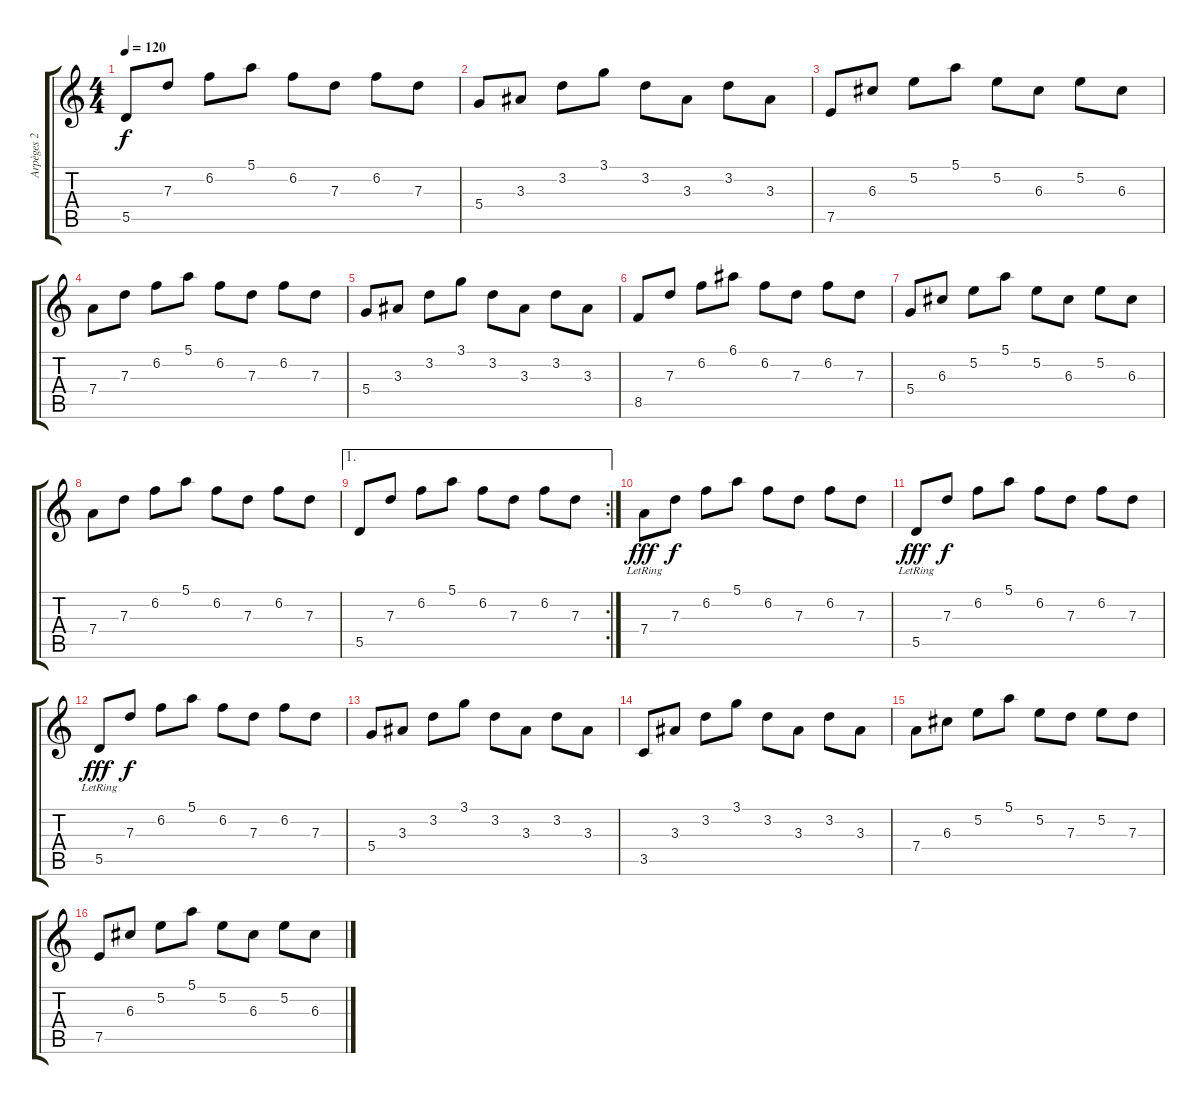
\track ("Arpèges 2" "Arpèges 2") {instrument acousticguitarsteel}
\staff {score tabs}
\tuning (E4 B3 G3 D3 A2 E2) {hide}
\ts (4 4)
\tempo 120
\clef g2
\ks c
5.5.8{dy f} 7.3.8 6.2.8 5.1.8 6.2.8 7.3.8 6.2.8 7.3.8 |
5.4.8 3.3.8 3.2.8 3.1.8 3.2.8 3.3.8 3.2.8 3.3.8 |
7.5.8 6.3.8 5.2.8 5.1.8 5.2.8 6.3.8 5.2.8 6.3.8 |
7.4.8 7.3.8 6.2.8 5.1.8 6.2.8 7.3.8 6.2.8 7.3.8 |
5.4.8 3.3.8 3.2.8 3.1.8 3.2.8 3.3.8 3.2.8 3.3.8 |
8.5.8 7.3.8 6.2.8 6.1.8 6.2.8 7.3.8 6.2.8 7.3.8 |
5.4.8 6.3.8 5.2.8 5.1.8 5.2.8 6.3.8 5.2.8 6.3.8 |
7.4.8 7.3.8 6.2.8 5.1.8 6.2.8 7.3.8 6.2.8 7.3.8 |
\ae 1
\rc 2
5.5.8 7.3.8 6.2.8 5.1.8 6.2.8 7.3.8 6.2.8 7.3.8 |
7.4{lr}.8{dy fff} 7.3.8{dy f} 6.2.8 5.1.8 6.2.8 7.3.8 6.2.8 7.3.8 |
5.5{lr}.8{dy fff} 7.3.8{dy f} 6.2.8 5.1.8 6.2.8 7.3.8 6.2.8 7.3.8 |
5.5{lr}.8{dy fff} 7.3.8{dy f} 6.2.8 5.1.8 6.2.8 7.3.8 6.2.8 7.3.8 |
5.4.8 3.3.8 3.2.8 3.1.8 3.2.8 3.3.8 3.2.8 3.3.8 |
3.5.8 3.3.8 3.2.8 3.1.8 3.2.8 3.3.8 3.2.8 3.3.8 |
7.4.8 6.3.8 5.2.8 5.1.8 5.2.8 7.3.8 5.2.8 7.3.8 |
7.5.8 6.3.8 5.2.8 5.1.8 5.2.8 6.3.8 5.2.8 6.3.8
